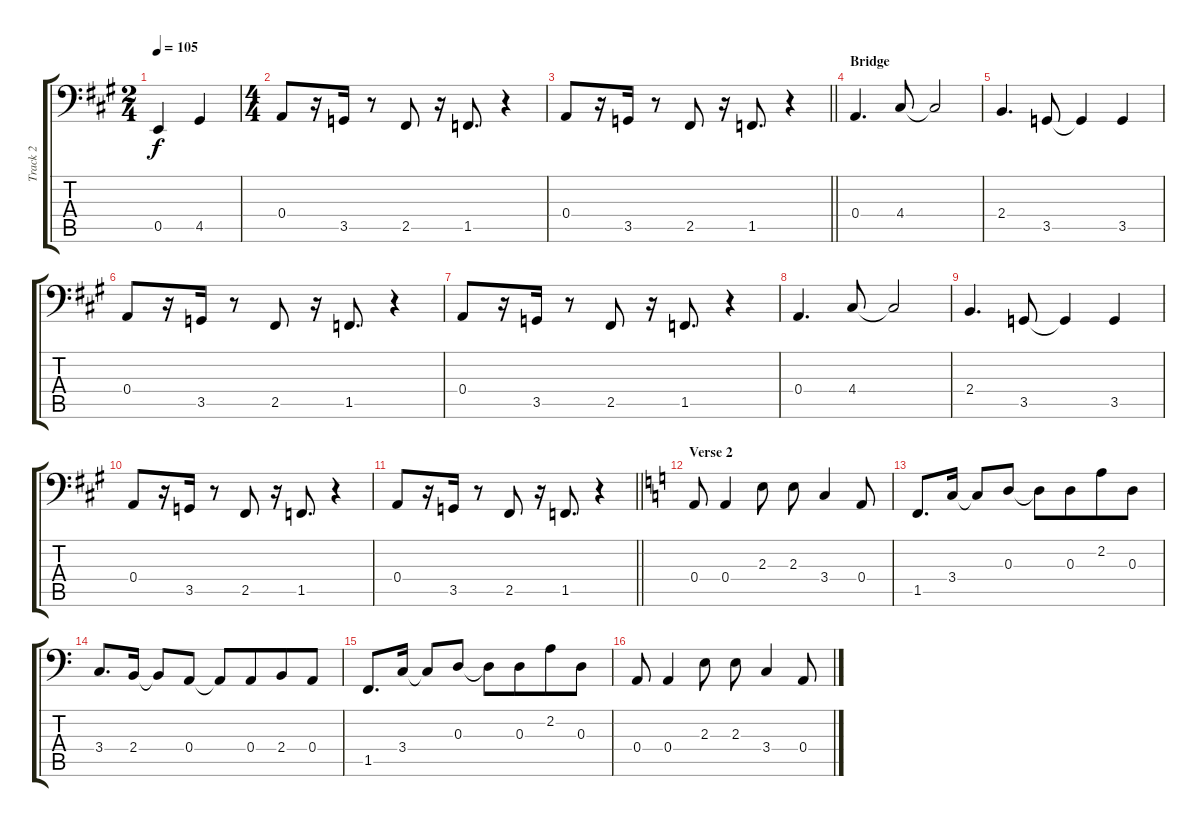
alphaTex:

\track ("Track 2" "Track 2") {instrument electricbassfinger}
\staff {score tabs}
\tuning (C3 G2 D2 A1 E1 B0) {hide}
\ts (2 4)
\tempo 105
\clef f4
\ks a
0.5.4{dy f} 4.5.4 |
\ts (4 4)
0.4.8 r.16 3.5.16 r.8 2.5.8 r.16 1.5.8{d} r.4 |
\barLineRight lightlight
0.4.8 r.16 3.5.16 r.8 2.5.8 r.16 1.5.8{d} r.4 |
\section ("" "Bridge")
0.4.4{d} 4.4.8 4.4{t}.2 |
2.4.4{d} 3.5.8 3.5{t}.4 3.5.4 |
0.4.8 r.16 3.5.16 r.8 2.5.8 r.16 1.5.8{d} r.4 |
0.4.8 r.16 3.5.16 r.8 2.5.8 r.16 1.5.8{d} r.4 |
0.4.4{d} 4.4.8 4.4{t}.2 |
2.4.4{d} 3.5.8 3.5{t}.4 3.5.4 |
0.4.8 r.16 3.5.16 r.8 2.5.8 r.16 1.5.8{d} r.4 |
\barLineRight lightlight
0.4.8 r.16 3.5.16 r.8 2.5.8 r.16 1.5.8{d} r.4 |
\section ("" "Verse 2")
\ks c
0.4.8 0.4.4 2.3.8 2.3.8 3.4.4 0.4.8 |
1.5.8{d} 3.4.16 3.4{t}.8 0.3.8 0.3{t}.8 0.3.8{beam merge} 2.2.8 0.3.8 |
3.4.8{d} 2.4.16 2.4{t}.8 0.4.8 0.4{t}.8 0.4.8{beam merge} 2.4.8 0.4.8 |
1.5.8{d} 3.4.16 3.4{t}.8 0.3.8 0.3{t}.8 0.3.8{beam merge} 2.2.8 0.3.8 |
0.4.8 0.4.4 2.3.8 2.3.8 3.4.4 0.4.8
